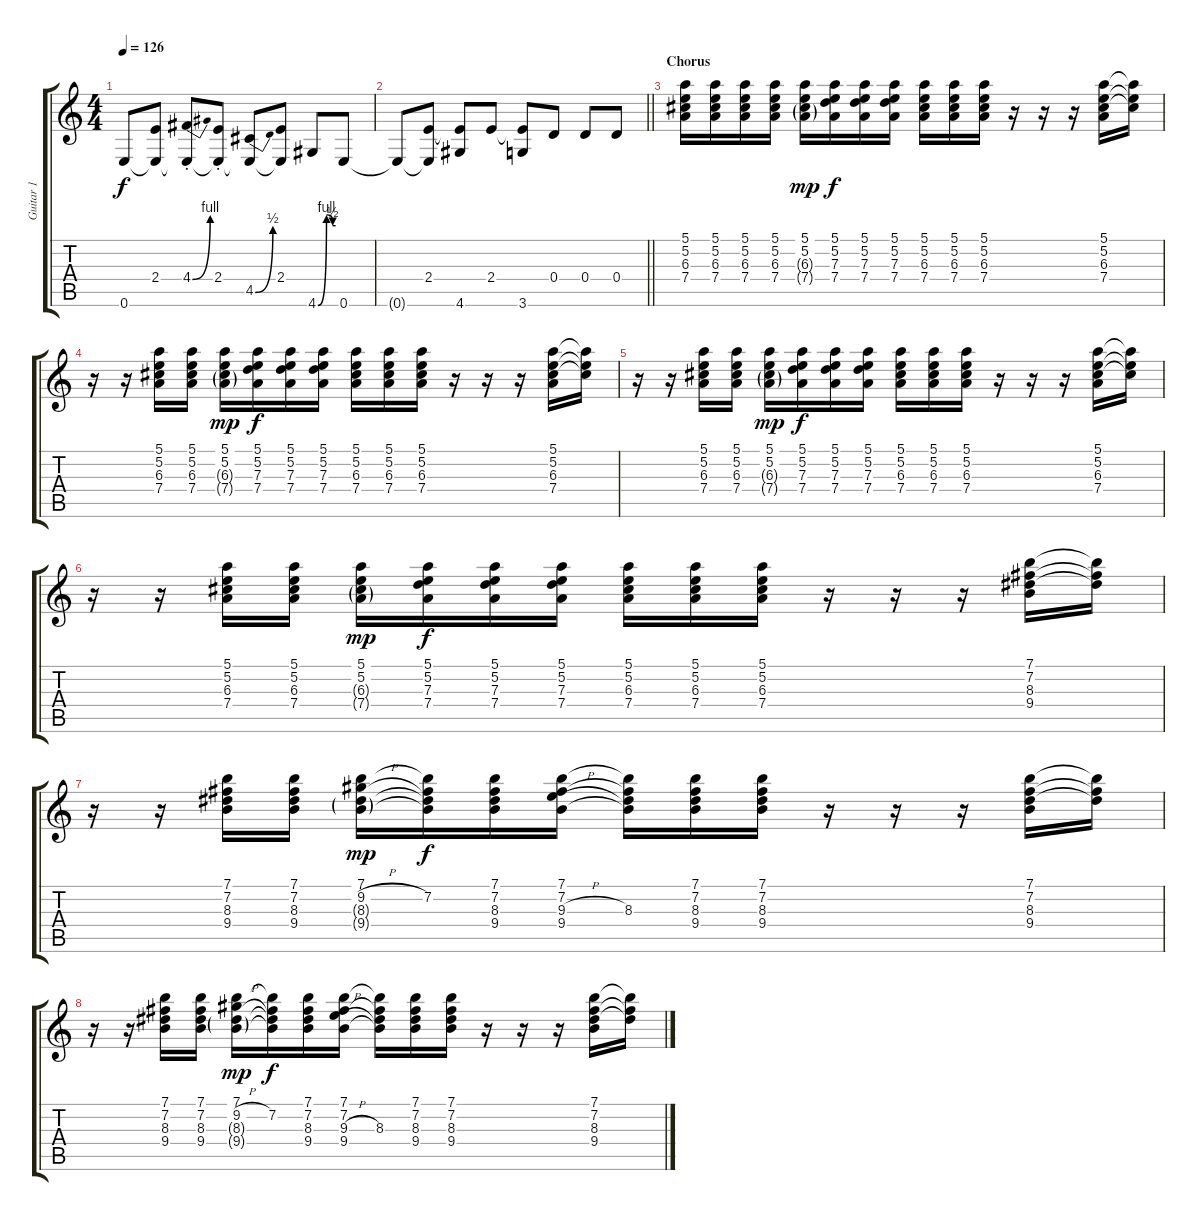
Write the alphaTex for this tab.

\track ("Guitar 1" "Guitar 1") {instrument overdrivenguitar}
\staff {score tabs}
\tuning (E4 B3 G3 D3 A2 E2) {hide}
\ts (4 4)
\tempo 126
\clef g2
\ks c
0.6{t}.8{dy f} (2.4 0.6{t}).8 (4.4{be (bend 0 0 60 4) st} 0.6{t}).8 (2.4{st} 0.6{t}).8 (4.5{be (bend 0 0 60 2)} 0.6{t}).8 (2.4 0.6{t}).8 4.6{be (custom 0 0 29 4 50 2 60 2)}.8 0.6.8 |
\barLineRight lightlight
0.6{t}.8 (2.4 0.6{t}).8 (2.4{t} 4.6).8 2.4.8 (2.4{t} 3.6).8 0.4.8 0.4.8 0.4.8 |
\section ("" "Chorus")
(5.1 5.2 6.3 7.4).16 (5.1 5.2 6.3 7.4).16 (5.1 5.2 6.3 7.4).16 (5.1 5.2 6.3 7.4).16 (5.1 5.2 6.3{g} 7.4{g}).16{dy mp} (5.1 5.2 7.3 7.4).16{dy f} (5.1 5.2 7.3 7.4).16 (5.1 5.2 7.3 7.4).16 (5.1 5.2 6.3 7.4).16 (5.1 5.2 6.3 7.4).16 (5.1 5.2 6.3 7.4).16 r.16 r.16 r.16 (5.1 5.2 6.3 7.4).16 (5.1{t} 5.2{t} 6.3{t}).16 |
r.16 r.16 (5.1 5.2 6.3 7.4).16 (5.1 5.2 6.3 7.4).16 (5.1 5.2 6.3{g} 7.4{g}).16{dy mp} (5.1 5.2 7.3 7.4).16{dy f} (5.1 5.2 7.3 7.4).16 (5.1 5.2 7.3 7.4).16 (5.1 5.2 6.3 7.4).16 (5.1 5.2 6.3 7.4).16 (5.1 5.2 6.3 7.4).16 r.16 r.16 r.16 (5.1 5.2 6.3 7.4).16 (5.1{t} 5.2{t} 6.3{t}).16 |
r.16 r.16 (5.1 5.2 6.3 7.4).16 (5.1 5.2 6.3 7.4).16 (5.1 5.2 6.3{g} 7.4{g}).16{dy mp} (5.1 5.2 7.3 7.4).16{dy f} (5.1 5.2 7.3 7.4).16 (5.1 5.2 7.3 7.4).16 (5.1 5.2 6.3 7.4).16 (5.1 5.2 6.3 7.4).16 (5.1 5.2 6.3 7.4).16 r.16 r.16 r.16 (5.1 5.2 6.3 7.4).16 (5.1{t} 5.2{t} 6.3{t}).16 |
r.16 r.16 (5.1 5.2 6.3 7.4).16 (5.1 5.2 6.3 7.4).16 (5.1 5.2 6.3{g} 7.4{g}).16{dy mp} (5.1 5.2 7.3 7.4).16{dy f} (5.1 5.2 7.3 7.4).16 (5.1 5.2 7.3 7.4).16 (5.1 5.2 6.3 7.4).16 (5.1 5.2 6.3 7.4).16 (5.1 5.2 6.3 7.4).16 r.16 r.16 r.16 (7.1 7.2 8.3 9.4).16 (7.1{t} 7.2{t} 8.3{t}).16 |
r.16 r.16 (7.1 7.2 8.3 9.4).16 (7.1 7.2 8.3 9.4).16 (7.1 9.2{h} 8.3{g} 9.4{g}).16{dy mp} (7.1{t} 7.2 8.3{t} 9.4{t}).16{dy f} (7.1 7.2 8.3 9.4).16 (7.1 7.2 9.3{h} 9.4).16 (7.1{t} 7.2{t} 8.3 9.4{t}).16 (7.1 7.2 8.3 9.4).16 (7.1 7.2 8.3 9.4).16 r.16 r.16 r.16 (7.1 7.2 8.3 9.4).16 (7.1{t} 7.2{t} 8.3{t}).16 |
r.16 r.16 (7.1 7.2 8.3 9.4).16 (7.1 7.2 8.3 9.4).16 (7.1 9.2{h} 8.3{g} 9.4{g}).16{dy mp} (7.1{t} 7.2 8.3{t} 9.4{t}).16{dy f} (7.1 7.2 8.3 9.4).16 (7.1 7.2 9.3{h} 9.4).16 (7.1{t} 7.2{t} 8.3 9.4{t}).16 (7.1 7.2 8.3 9.4).16 (7.1 7.2 8.3 9.4).16 r.16 r.16 r.16 (7.1 7.2 8.3 9.4).16 (7.1{t} 7.2{t} 8.3{t}).16
